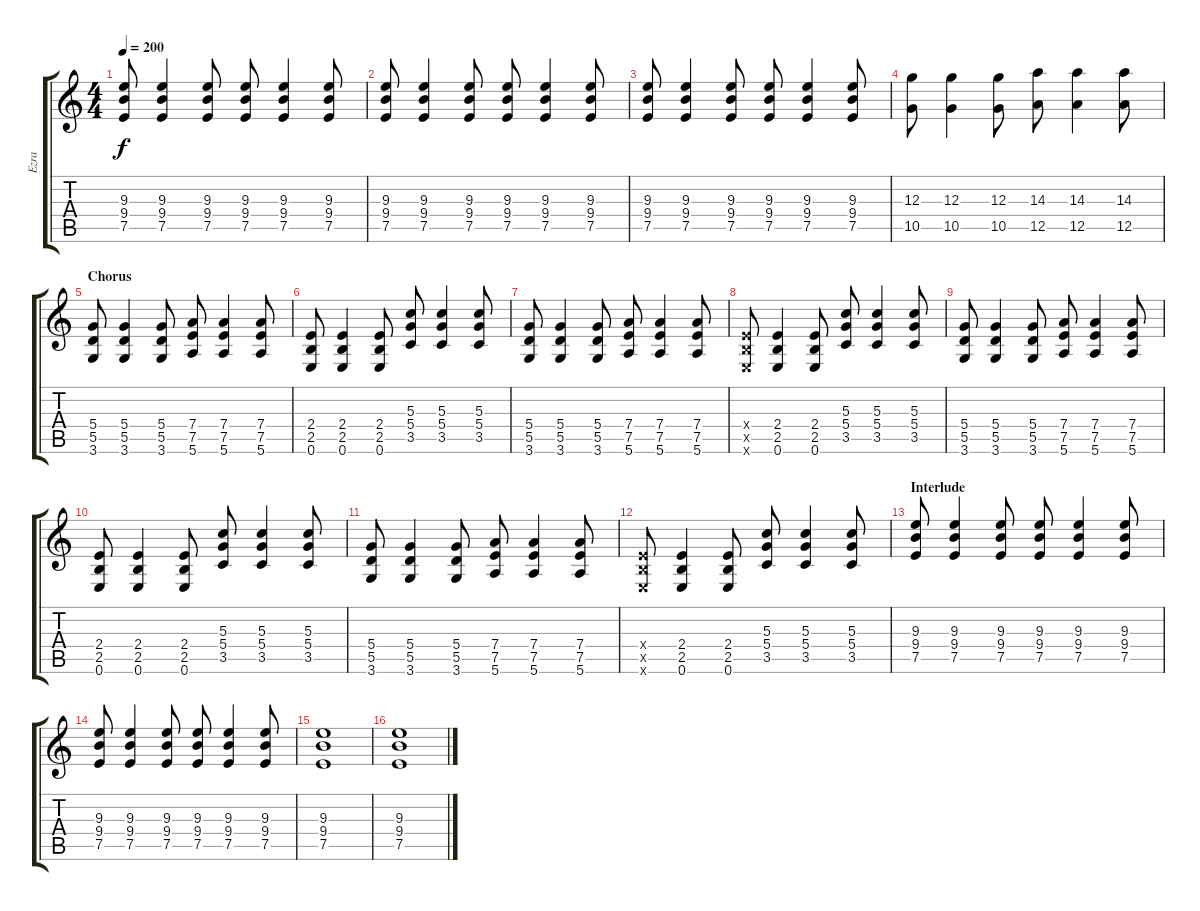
\track ("Ezra" "Ezra") {instrument distortionguitar}
\staff {score tabs}
\tuning (E4 B3 G3 D3 A2 E2) {hide}
\ts (4 4)
\tempo 200
\clef g2
\ks c
(9.3 9.4 7.5).8{dy f} (9.3 9.4 7.5).4 (9.3 9.4 7.5).8 (9.3 9.4 7.5).8 (9.3 9.4 7.5).4 (9.3 9.4 7.5).8 |
(9.3 9.4 7.5).8 (9.3 9.4 7.5).4 (9.3 9.4 7.5).8 (9.3 9.4 7.5).8 (9.3 9.4 7.5).4 (9.3 9.4 7.5).8 |
(9.3 9.4 7.5).8 (9.3 9.4 7.5).4 (9.3 9.4 7.5).8 (9.3 9.4 7.5).8 (9.3 9.4 7.5).4 (9.3 9.4 7.5).8 |
(12.3 10.5).8 (12.3 10.5).4 (12.3 10.5).8 (14.3 12.5).8 (14.3 12.5).4 (14.3 12.5).8 |
\section ("" "Chorus")
(5.4 5.5 3.6).8 (5.4 5.5 3.6).4 (5.4 5.5 3.6).8 (7.4 7.5 5.6).8 (7.4 7.5 5.6).4 (7.4 7.5 5.6).8 |
(2.4 2.5 0.6).8 (2.4 2.5 0.6).4 (2.4 2.5 0.6).8 (5.3 5.4 3.5).8 (5.3 5.4 3.5).4 (5.3 5.4 3.5).8 |
(5.4 5.5 3.6).8 (5.4 5.5 3.6).4 (5.4 5.5 3.6).8 (7.4 7.5 5.6).8 (7.4 7.5 5.6).4 (7.4 7.5 5.6).8 |
(2.4{x} 2.5{x} 0.6{x}).8 (2.4 2.5 0.6).4 (2.4 2.5 0.6).8 (5.3 5.4 3.5).8 (5.3 5.4 3.5).4 (5.3 5.4 3.5).8 |
(5.4 5.5 3.6).8 (5.4 5.5 3.6).4 (5.4 5.5 3.6).8 (7.4 7.5 5.6).8 (7.4 7.5 5.6).4 (7.4 7.5 5.6).8 |
(2.4 2.5 0.6).8 (2.4 2.5 0.6).4 (2.4 2.5 0.6).8 (5.3 5.4 3.5).8 (5.3 5.4 3.5).4 (5.3 5.4 3.5).8 |
(5.4 5.5 3.6).8 (5.4 5.5 3.6).4 (5.4 5.5 3.6).8 (7.4 7.5 5.6).8 (7.4 7.5 5.6).4 (7.4 7.5 5.6).8 |
(2.4{x} 2.5{x} 0.6{x}).8 (2.4 2.5 0.6).4 (2.4 2.5 0.6).8 (5.3 5.4 3.5).8 (5.3 5.4 3.5).4 (5.3 5.4 3.5).8 |
\section ("" "Interlude")
(9.3 9.4 7.5).8 (9.3 9.4 7.5).4 (9.3 9.4 7.5).8 (9.3 9.4 7.5).8 (9.3 9.4 7.5).4 (9.3 9.4 7.5).8 |
(9.3 9.4 7.5).8 (9.3 9.4 7.5).4 (9.3 9.4 7.5).8 (9.3 9.4 7.5).8 (9.3 9.4 7.5).4 (9.3 9.4 7.5).8 |
(9.3 9.4 7.5).1{volume 10} |
(9.3 9.4 7.5).1{volume 10}
